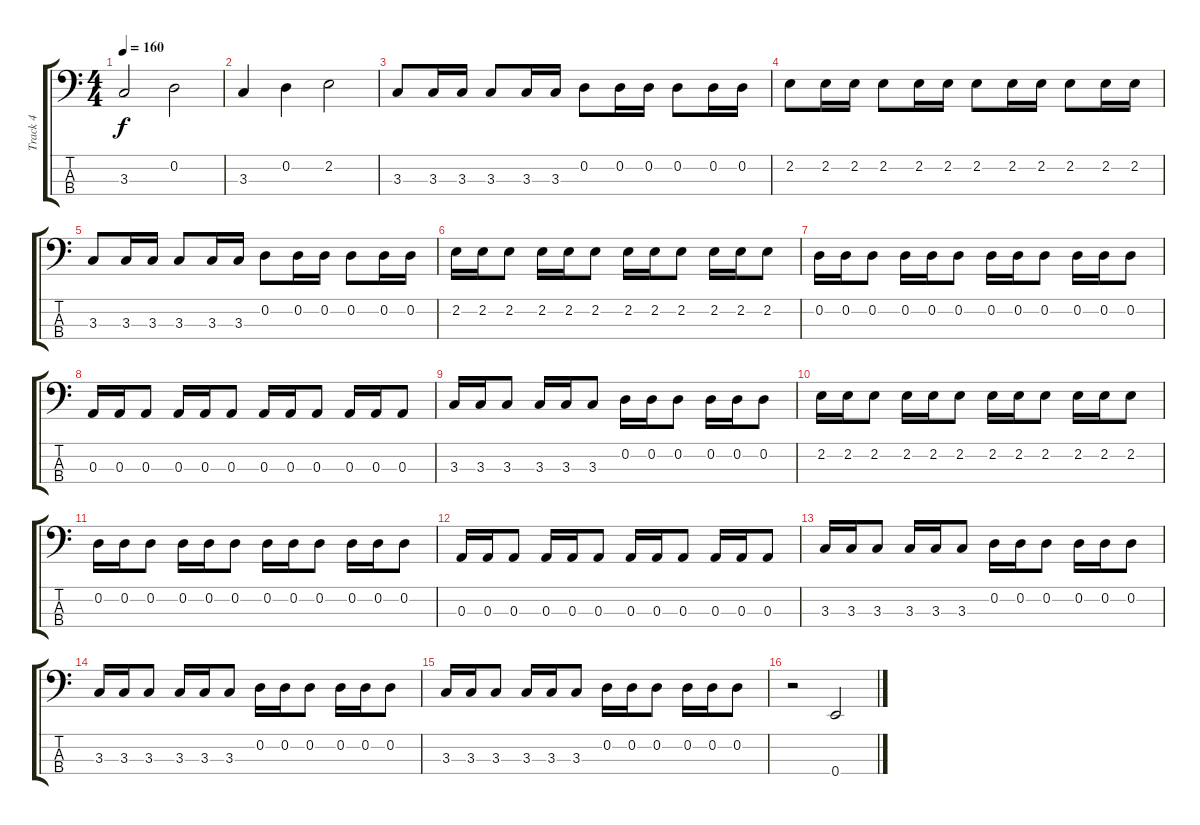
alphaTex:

\track ("Track 4" "Track 4") {instrument electricbasspick}
\staff {score tabs}
\tuning (G2 D2 A1 E1) {hide}
\ts (4 4)
\tempo 160
\clef f4
\ks c
3.3.2{dy f} 0.2.2 |
3.3.4 0.2.4 2.2.2 |
3.3.8 3.3.16 3.3.16 3.3.8 3.3.16 3.3.16 0.2.8 0.2.16 0.2.16 0.2.8 0.2.16 0.2.16 |
2.2.8 2.2.16 2.2.16 2.2.8 2.2.16 2.2.16 2.2.8 2.2.16 2.2.16 2.2.8 2.2.16 2.2.16 |
3.3.8 3.3.16 3.3.16 3.3.8 3.3.16 3.3.16 0.2.8 0.2.16 0.2.16 0.2.8 0.2.16 0.2.16 |
2.2.16 2.2.16 2.2.8 2.2.16 2.2.16 2.2.8 2.2.16 2.2.16 2.2.8 2.2.16 2.2.16 2.2.8 |
0.2.16 0.2.16 0.2.8 0.2.16 0.2.16 0.2.8 0.2.16 0.2.16 0.2.8 0.2.16 0.2.16 0.2.8 |
0.3.16 0.3.16 0.3.8 0.3.16 0.3.16 0.3.8 0.3.16 0.3.16 0.3.8 0.3.16 0.3.16 0.3.8 |
3.3.16 3.3.16 3.3.8 3.3.16 3.3.16 3.3.8 0.2.16 0.2.16 0.2.8 0.2.16 0.2.16 0.2.8 |
2.2.16 2.2.16 2.2.8 2.2.16 2.2.16 2.2.8 2.2.16 2.2.16 2.2.8 2.2.16 2.2.16 2.2.8 |
0.2.16 0.2.16 0.2.8 0.2.16 0.2.16 0.2.8 0.2.16 0.2.16 0.2.8 0.2.16 0.2.16 0.2.8 |
0.3.16 0.3.16 0.3.8 0.3.16 0.3.16 0.3.8 0.3.16 0.3.16 0.3.8 0.3.16 0.3.16 0.3.8 |
3.3.16 3.3.16 3.3.8 3.3.16 3.3.16 3.3.8 0.2.16 0.2.16 0.2.8 0.2.16 0.2.16 0.2.8 |
3.3.16 3.3.16 3.3.8 3.3.16 3.3.16 3.3.8 0.2.16 0.2.16 0.2.8 0.2.16 0.2.16 0.2.8 |
3.3.16 3.3.16 3.3.8 3.3.16 3.3.16 3.3.8 0.2.16 0.2.16 0.2.8 0.2.16 0.2.16 0.2.8 |
r.2 0.4.2
